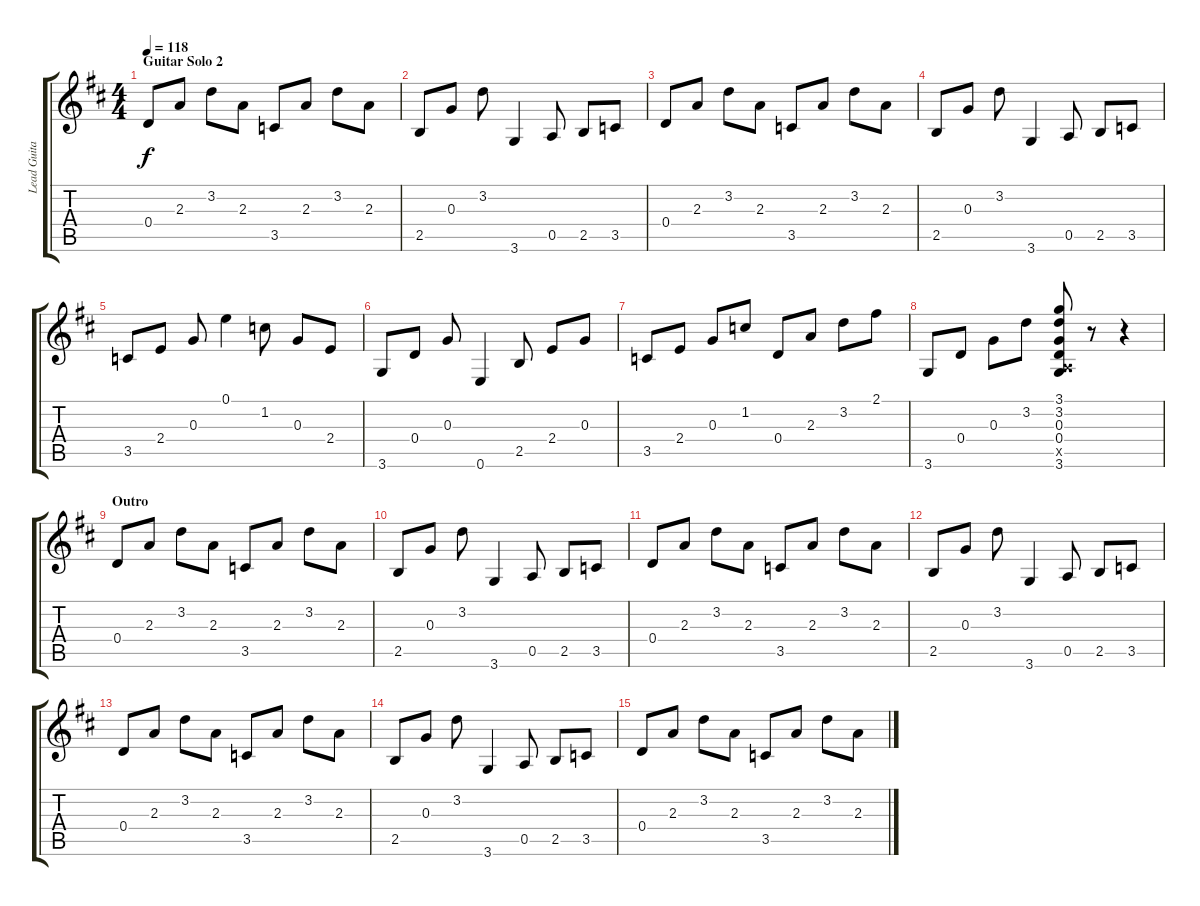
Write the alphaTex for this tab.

\track ("Lead Guitar" "Lead Guita") {instrument electricguitarclean}
\staff {score tabs}
\tuning (E4 B3 G3 D3 A2 E2) {hide}
\ts (4 4)
\section ("" "Guitar Solo 2")
\tempo 118
\clef g2
\ks d
0.4.8{dy f} 2.3.8 3.2.8 2.3.8 3.5.8 2.3.8 3.2.8 2.3.8 |
2.5.8 0.3.8 3.2.8 3.6.4 0.5.8 2.5.8 3.5.8 |
0.4.8 2.3.8 3.2.8 2.3.8 3.5.8 2.3.8 3.2.8 2.3.8 |
2.5.8 0.3.8 3.2.8 3.6.4 0.5.8 2.5.8 3.5.8 |
3.5.8 2.4.8 0.3.8 0.1.4 1.2.8 0.3.8 2.4.8 |
3.6.8 0.4.8 0.3.8 0.6.4 2.5.8 2.4.8 0.3.8 |
3.5.8 2.4.8 0.3.8 1.2.8 0.4.8 2.3.8 3.2.8 2.1.8 |
3.6.8 0.4.8 0.3.8 3.2.8 (3.1 3.2 0.3 0.4 0.5{x} 3.6).8 r.8 r.4 |
\section ("" "Outro")
0.4.8 2.3.8 3.2.8 2.3.8 3.5.8 2.3.8 3.2.8 2.3.8 |
2.5.8 0.3.8 3.2.8 3.6.4 0.5.8 2.5.8 3.5.8 |
0.4.8 2.3.8 3.2.8 2.3.8 3.5.8 2.3.8 3.2.8 2.3.8 |
2.5.8 0.3.8 3.2.8 3.6.4 0.5.8 2.5.8 3.5.8 |
0.4.8 2.3.8 3.2.8 2.3.8 3.5.8 2.3.8 3.2.8 2.3.8 |
2.5.8 0.3.8 3.2.8 3.6.4 0.5.8 2.5.8 3.5.8 |
0.4.8 2.3.8 3.2.8 2.3.8 3.5.8 2.3.8 3.2.8 2.3.8
